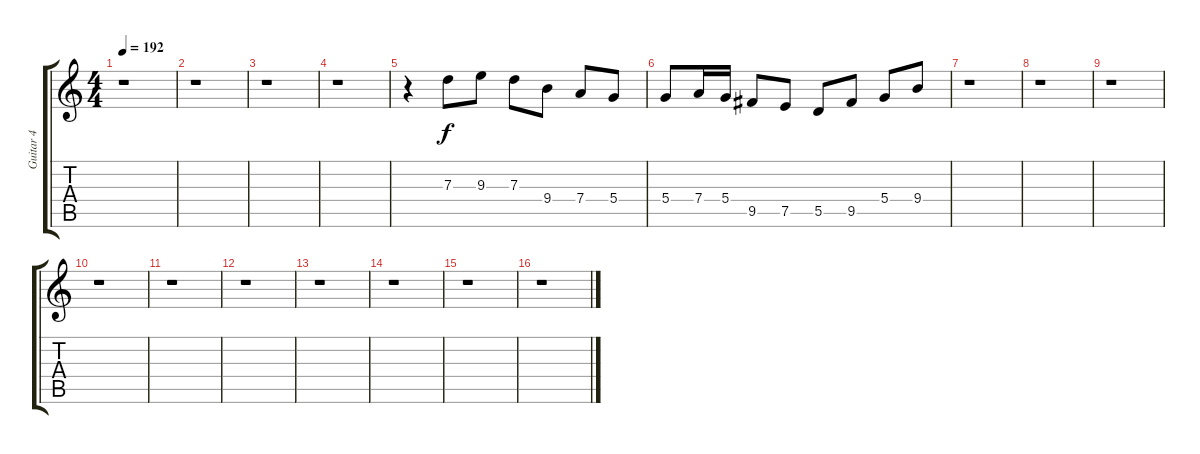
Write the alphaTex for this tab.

\track ("Guitar 4" "Guitar 4") {instrument electricguitarclean}
\staff {score tabs}
\tuning (E4 B3 G3 D3 A2 E2) {hide}
\ts (4 4)
\tempo 192
\clef g2
\ks c
r.1{dy f} |
r.1 |
r.1 |
r.1 |
r.4 7.3.8 9.3.8 7.3.8 9.4.8 7.4.8 5.4.8 |
5.4.8 7.4.16 5.4.16 9.5.8 7.5.8 5.5.8 9.5.8 5.4.8 9.4.8 |
r.1 |
r.1 |
r.1 |
r.1 |
r.1 |
r.1 |
r.1 |
r.1 |
r.1 |
r.1
